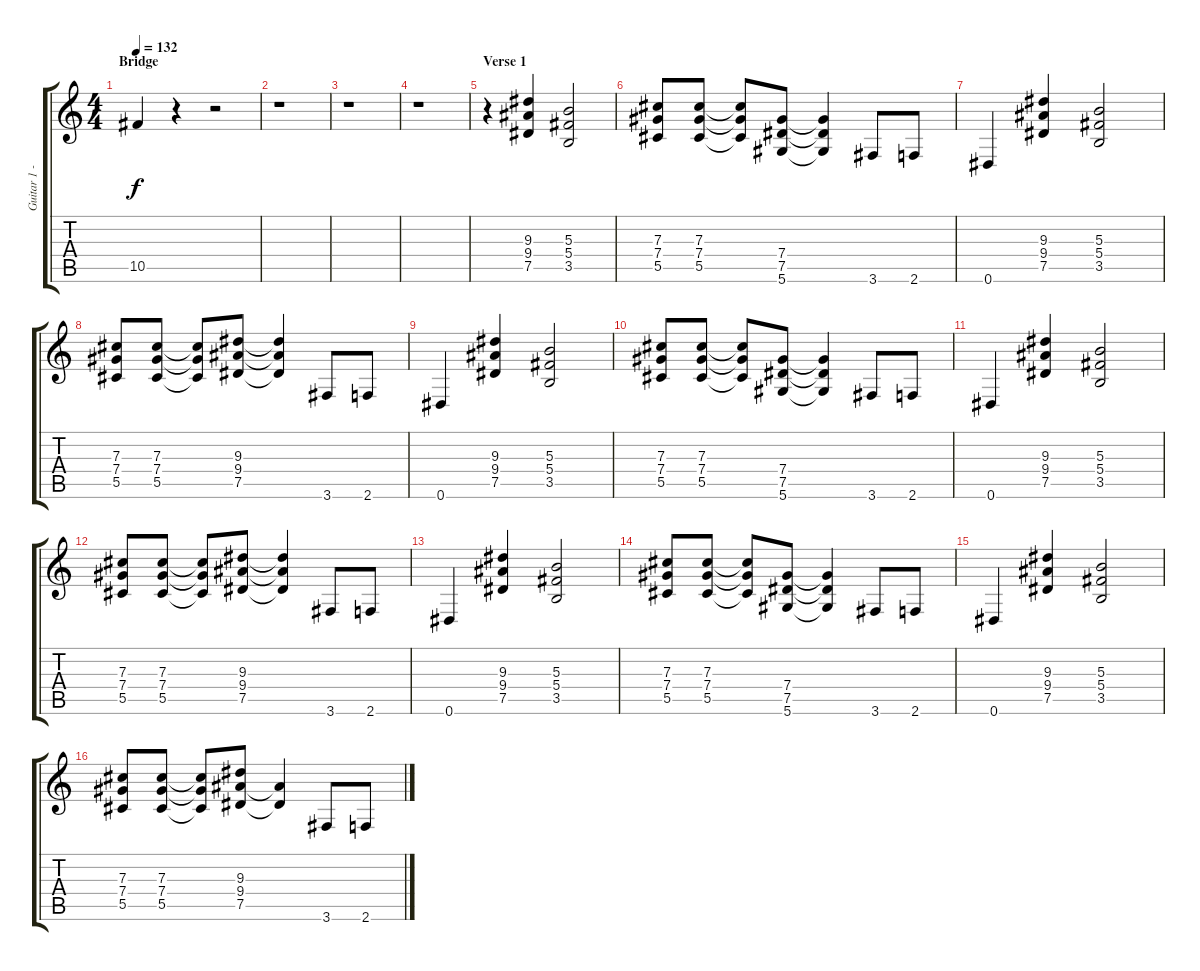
\track ("Guitar 1 - Paul Quinn" "Guitar 1 -") {instrument distortionguitar}
\staff {score tabs}
\tuning (Eb4 Bb3 Gb3 Db3 Ab2 Eb2) {hide}
\ts (4 4)
\section ("" "Bridge")
\tempo 132
\clef g2
\ks c
10.5{t}.4{dy f} r.4 r.2 |
r.1 |
r.1 |
r.1 |
\section ("" "Verse 1")
r.4 (9.3 9.4 7.5).4 (5.3 5.4 3.5).2 |
(7.3 7.4 5.5).8 (7.3 7.4 5.5).8 (7.3{t} 7.4{t} 5.5{t}).8 (7.4 7.5 5.6).8 (7.4{t} 7.5{t} 5.6{t}).4 3.6.8 2.6.8 |
0.6.4 (9.3 9.4 7.5).4 (5.3 5.4 3.5).2 |
(7.3 7.4 5.5).8 (7.3 7.4 5.5).8 (7.3{t} 7.4{t} 5.5{t}).8 (9.3 9.4 7.5).8 (9.3{t} 9.4{t} 7.5{t}).4 3.6.8 2.6.8 |
0.6.4 (9.3 9.4 7.5).4 (5.3 5.4 3.5).2 |
(7.3 7.4 5.5).8 (7.3 7.4 5.5).8 (7.3{t} 7.4{t} 5.5{t}).8 (7.4 7.5 5.6).8 (7.4{t} 7.5{t} 5.6{t}).4 3.6.8 2.6.8 |
0.6.4 (9.3 9.4 7.5).4 (5.3 5.4 3.5).2 |
(7.3 7.4 5.5).8 (7.3 7.4 5.5).8 (7.3{t} 7.4{t} 5.5{t}).8 (9.3 9.4 7.5).8 (9.3{t} 9.4{t} 7.5{t}).4 3.6.8 2.6.8 |
0.6.4 (9.3 9.4 7.5).4 (5.3 5.4 3.5).2 |
(7.3 7.4 5.5).8 (7.3 7.4 5.5).8 (7.3{t} 7.4{t} 5.5{t}).8 (7.4 7.5 5.6).8 (7.4{t} 7.5{t} 5.6{t}).4 3.6.8 2.6.8 |
0.6.4 (9.3 9.4 7.5).4 (5.3 5.4 3.5).2 |
(7.3 7.4 5.5).8 (7.3 7.4 5.5).8 (7.3{t} 7.4{t} 5.5{t}).8 (9.3 9.4 7.5).8 (9.4{t} 7.5{t}).4 3.6.8 2.6.8
